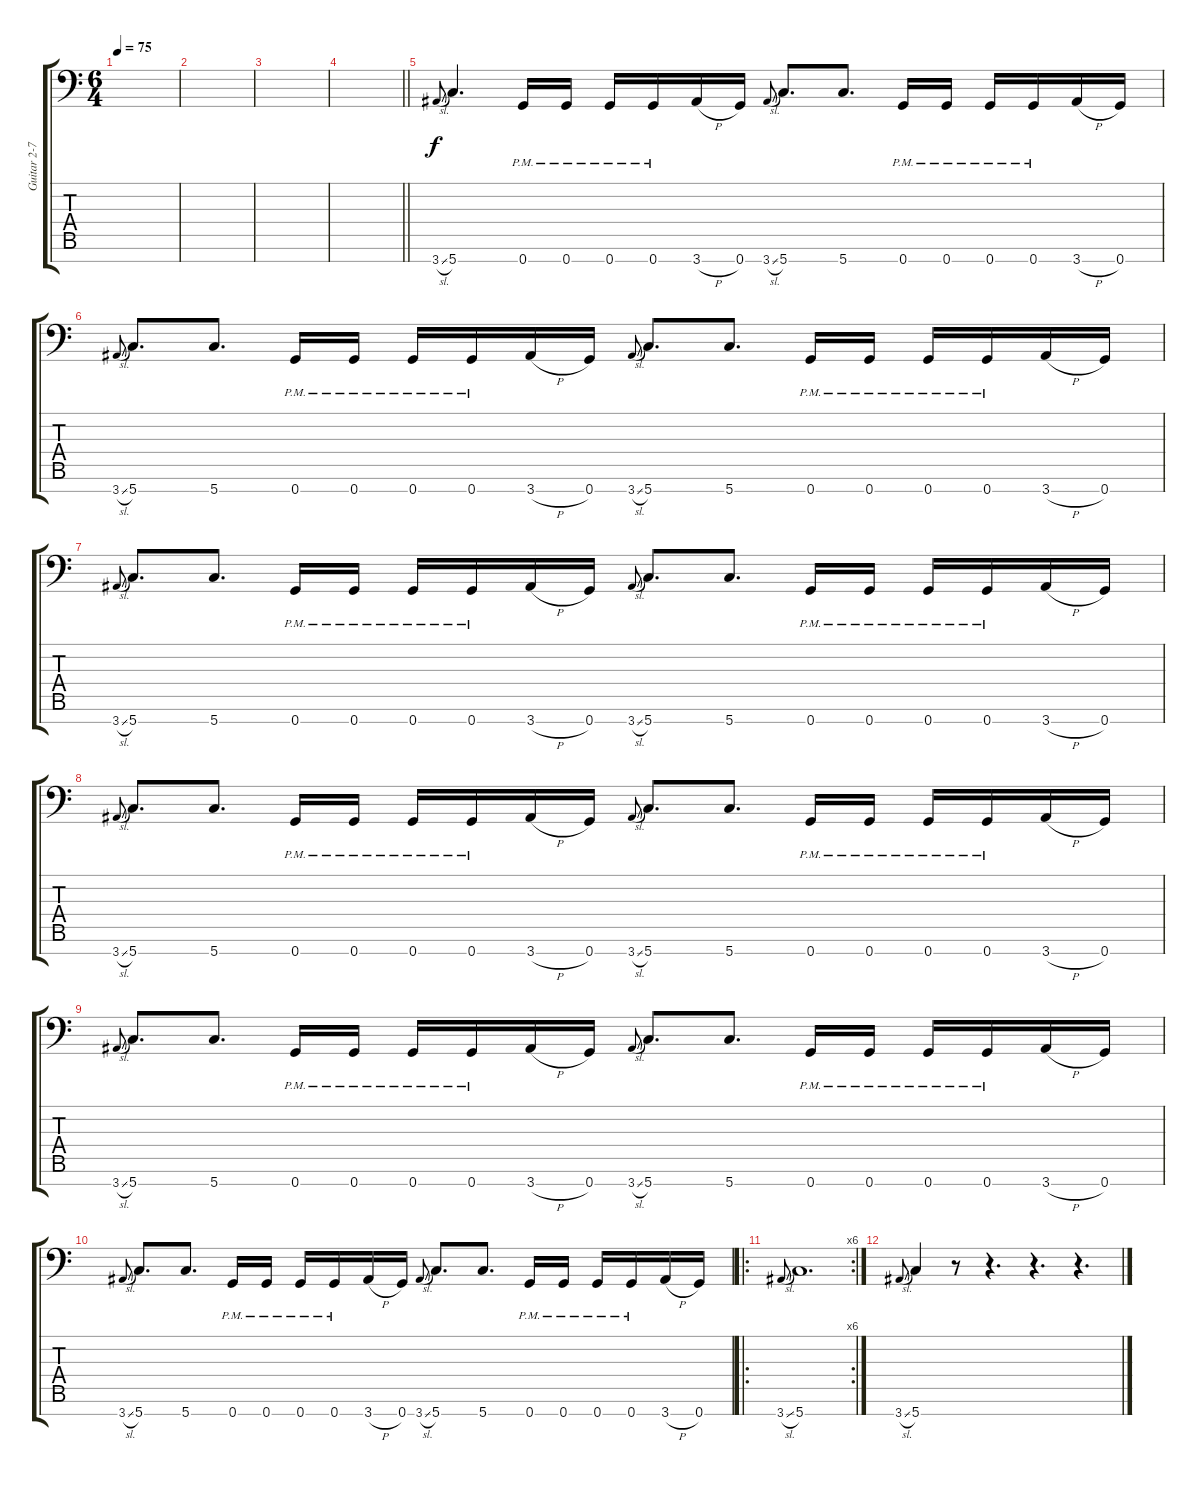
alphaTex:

\track ("Guitar 2-7string" "Guitar 2-7") {instrument distortionguitar}
\staff {score tabs}
\tuning (E4 C4 G3 C3 G2 C2 G1) {hide}
\ts (6 4)
\tempo 75
\clef f4
\ks c
|
|
|
\barLineRight lightlight
|
3.7{sl}.8{gr onbeat} 5.7.4{d} 0.7{pm}.16 0.7{pm}.16 0.7{pm}.16 0.7{pm}.16 3.7{h}.16 0.7.16 3.7{sl}.8{gr onbeat} 5.7.8{d} 5.7.8{d} 0.7{pm}.16 0.7{pm}.16 0.7{pm}.16 0.7{pm}.16 3.7{h}.16 0.7.16 |
3.7{sl}.8{gr onbeat} 5.7.8{d} 5.7.8{d} 0.7{pm}.16 0.7{pm}.16 0.7{pm}.16 0.7{pm}.16 3.7{h}.16 0.7.16 3.7{sl}.8{gr onbeat} 5.7.8{d} 5.7.8{d} 0.7{pm}.16 0.7{pm}.16 0.7{pm}.16 0.7{pm}.16 3.7{h}.16 0.7.16 |
3.7{sl}.8{gr onbeat} 5.7.8{d} 5.7.8{d} 0.7{pm}.16 0.7{pm}.16 0.7{pm}.16 0.7{pm}.16 3.7{h}.16 0.7.16 3.7{sl}.8{gr onbeat} 5.7.8{d} 5.7.8{d} 0.7{pm}.16 0.7{pm}.16 0.7{pm}.16 0.7{pm}.16 3.7{h}.16 0.7.16 |
3.7{sl}.8{gr onbeat} 5.7.8{d} 5.7.8{d} 0.7{pm}.16 0.7{pm}.16 0.7{pm}.16 0.7{pm}.16 3.7{h}.16 0.7.16 3.7{sl}.8{gr onbeat} 5.7.8{d} 5.7.8{d} 0.7{pm}.16 0.7{pm}.16 0.7{pm}.16 0.7{pm}.16 3.7{h}.16 0.7.16 |
3.7{sl}.8{gr onbeat} 5.7.8{d} 5.7.8{d} 0.7{pm}.16 0.7{pm}.16 0.7{pm}.16 0.7{pm}.16 3.7{h}.16 0.7.16 3.7{sl}.8{gr onbeat} 5.7.8{d} 5.7.8{d} 0.7{pm}.16 0.7{pm}.16 0.7{pm}.16 0.7{pm}.16 3.7{h}.16 0.7.16 |
3.7{sl}.8{gr onbeat} 5.7.8{d} 5.7.8{d} 0.7{pm}.16 0.7{pm}.16 0.7{pm}.16 0.7{pm}.16 3.7{h}.16 0.7.16 3.7{sl}.8{gr onbeat} 5.7.8{d} 5.7.8{d} 0.7{pm}.16 0.7{pm}.16 0.7{pm}.16 0.7{pm}.16 3.7{h}.16 0.7.16 |
\ro
\rc 6
3.7{sl}.8{gr onbeat} 5.7.1{d} |
3.7{sl}.8{gr onbeat} 5.7.4 r.8 r.4{d} r.4{d} r.4{d}
